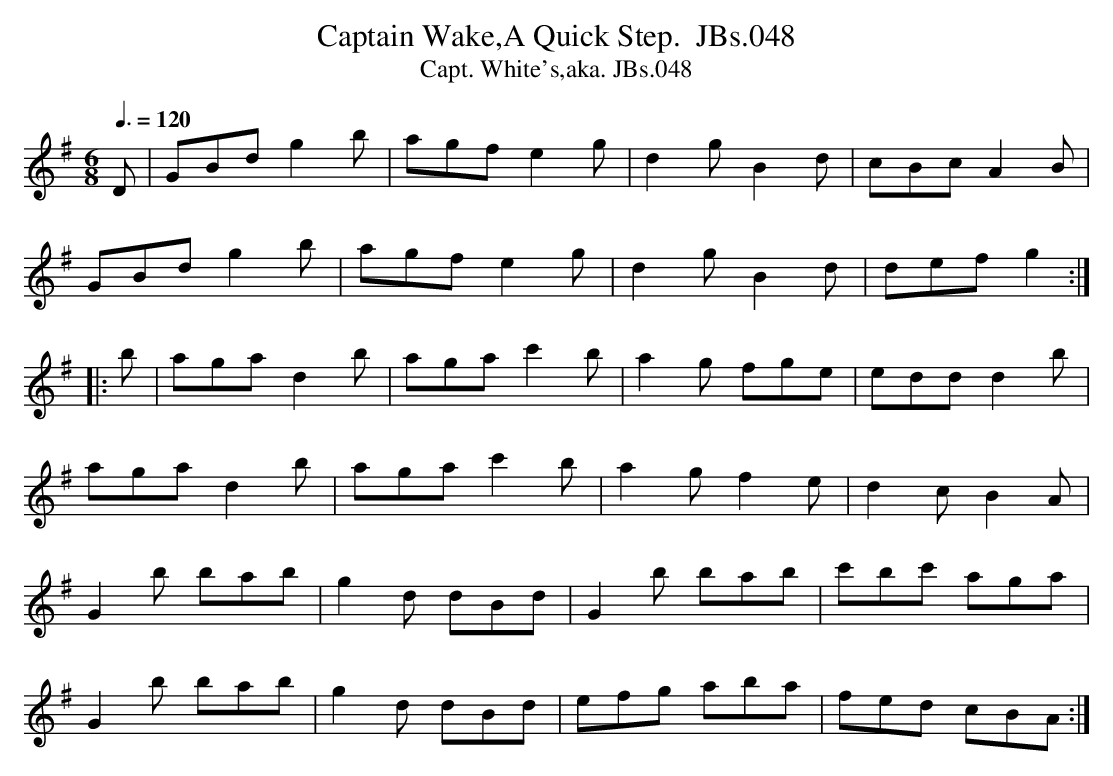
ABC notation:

X:1
T:Captain Wake,A Quick Step.  JBs.048
T:Capt. White's,aka. JBs.048
M:6/8
L:1/8
Q:3/8=120
K:G major
D|GBd g2b|agf e2g|d2gB2d|cBc A2B|!
GBd g2 b|agf e2g|d2gB2d|def g2:|!
|:b|agad2b|aga c'2b|a2g fge|edd d2b|!
aga d2b|agac'2b|a2gf2e|d2cB2A|!
G2b bab|g2d dBd|G2b bab|c'bc' aga|!
G2b bab|g2d dBd|efg aba|fed cBA:|
